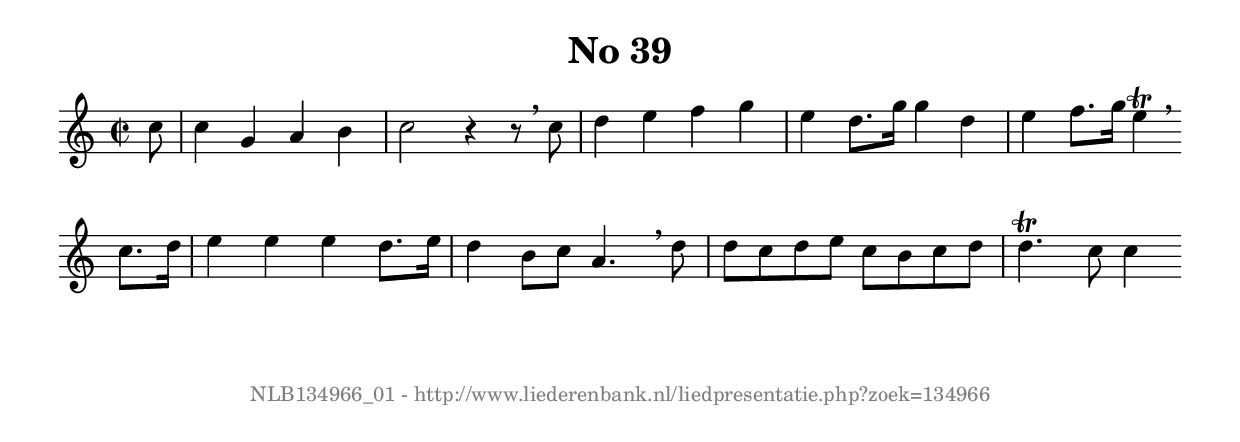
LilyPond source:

%
% produced by wce2krn 1.64 (7 June 2014)
%
\version"2.16"
#(append! paper-alist '(("long" . (cons (* 210 mm) (* 2000 mm)))))
#(set-default-paper-size "long")
sb = {\breathe}
mBreak = {\breathe }
bBreak = {\breathe }
x = {\once\override NoteHead #'style = #'cross }
gl=\glissando
itime={\override Staff.TimeSignature #'stencil = ##f }
ficta = {\once\set suggestAccidentals = ##t}
fine = {\once\override Score.RehearsalMark #'self-alignment-X = #1 \mark \markup {\italic{Fine}}}
dc = {\once\override Score.RehearsalMark #'self-alignment-X = #1 \mark \markup {\italic{D.C.}}}
dcf = {\once\override Score.RehearsalMark #'self-alignment-X = #1 \mark \markup {\italic{D.C. al Fine}}}
dcc = {\once\override Score.RehearsalMark #'self-alignment-X = #1 \mark \markup {\italic{D.C. al Coda}}}
ds = {\once\override Score.RehearsalMark #'self-alignment-X = #1 \mark \markup {\italic{D.S.}}}
dsf = {\once\override Score.RehearsalMark #'self-alignment-X = #1 \mark \markup {\italic{D.S. al Fine}}}
dsc = {\once\override Score.RehearsalMark #'self-alignment-X = #1 \mark \markup {\italic{D.S. al Coda}}}
pv = {\set Score.repeatCommands = #'((volta "1"))}
sv = {\set Score.repeatCommands = #'((volta "2"))}
tv = {\set Score.repeatCommands = #'((volta "3"))}
qv = {\set Score.repeatCommands = #'((volta "4"))}
xv = {\set Score.repeatCommands = #'((volta #f))}
\header{ tagline = ""
title = "No 39"
}
\score {{
\key c \major
\relative g'
{
\set melismaBusyProperties = #'()
\partial 32*4
\time 2/2
\tempo 4=120
\override Score.MetronomeMark #'transparent = ##t
\override Score.RehearsalMark #'break-visibility = #(vector #t #t #f)
c8 c4 g a b c2 r4 r8 \sb c d4 e f g e d8. g16 g4 d e f8. g16 e4^\trill \bar ":|:" \bBreak
c8. d16 e4 e e d8. e16 d4 b8 c a4. \sb d8 d c d e c b c d d4.^\trill c8 c4 \bar ":|"
 }}
 \midi { }
 \layout {
            indent = 0.0\cm
}
}
\markup { \vspace #0 } \markup { \with-color #grey \fill-line { \center-column { \smaller "NLB134966_01 - http://www.liederenbank.nl/liedpresentatie.php?zoek=134966" } } }
